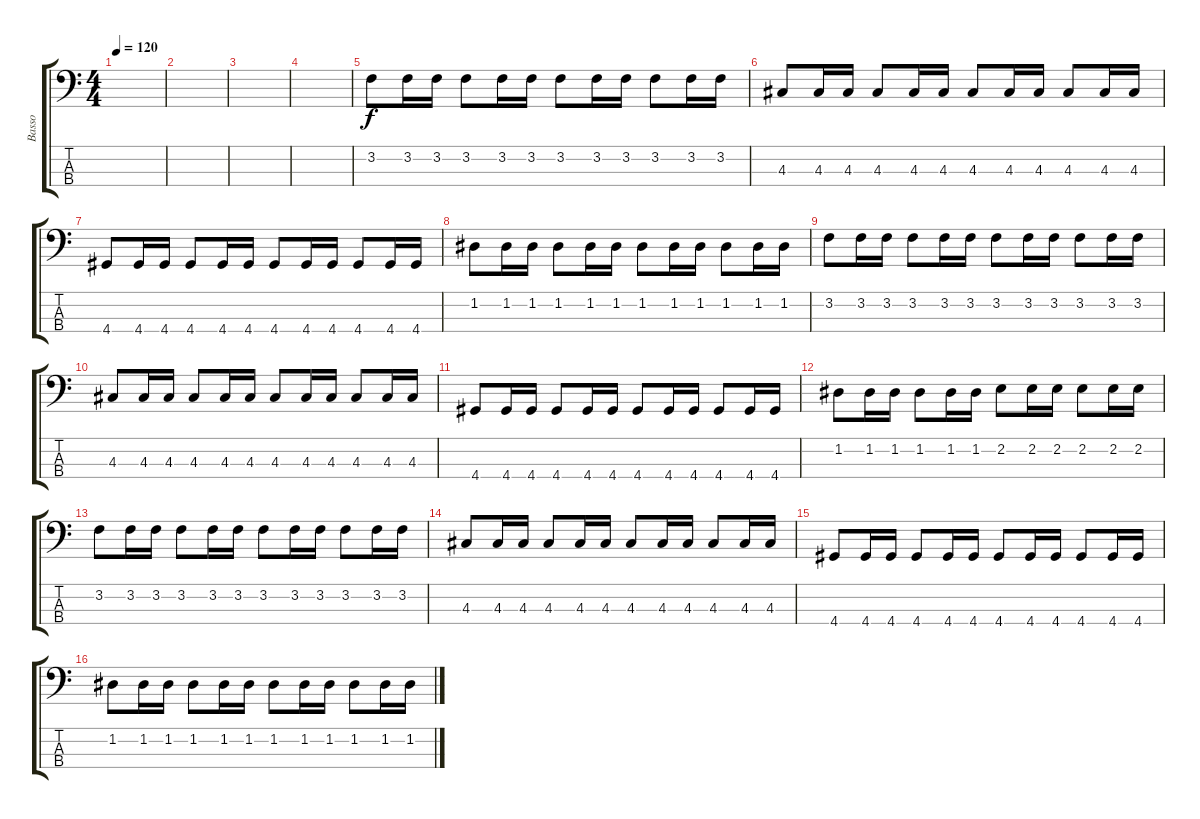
\track ("Basso" "Basso") {instrument electricbassfinger}
\staff {score tabs}
\tuning (G2 D2 A1 E1) {hide}
\ts (4 4)
\tempo 120
\clef f4
\ks c
|
|
|
|
3.2.8 3.2.16 3.2.16 3.2.8 3.2.16 3.2.16 3.2.8 3.2.16 3.2.16 3.2.8 3.2.16 3.2.16 |
4.3.8 4.3.16 4.3.16 4.3.8 4.3.16 4.3.16 4.3.8 4.3.16 4.3.16 4.3.8 4.3.16 4.3.16 |
4.4.8 4.4.16 4.4.16 4.4.8 4.4.16 4.4.16 4.4.8 4.4.16 4.4.16 4.4.8 4.4.16 4.4.16 |
1.2.8 1.2.16 1.2.16 1.2.8 1.2.16 1.2.16 1.2.8 1.2.16 1.2.16 1.2.8 1.2.16 1.2.16 |
3.2.8 3.2.16 3.2.16 3.2.8 3.2.16 3.2.16 3.2.8 3.2.16 3.2.16 3.2.8 3.2.16 3.2.16 |
4.3.8 4.3.16 4.3.16 4.3.8 4.3.16 4.3.16 4.3.8 4.3.16 4.3.16 4.3.8 4.3.16 4.3.16 |
4.4.8 4.4.16 4.4.16 4.4.8 4.4.16 4.4.16 4.4.8 4.4.16 4.4.16 4.4.8 4.4.16 4.4.16 |
1.2.8 1.2.16 1.2.16 1.2.8 1.2.16 1.2.16 2.2.8 2.2.16 2.2.16 2.2.8 2.2.16 2.2.16 |
3.2.8 3.2.16 3.2.16 3.2.8 3.2.16 3.2.16 3.2.8 3.2.16 3.2.16 3.2.8 3.2.16 3.2.16 |
4.3.8 4.3.16 4.3.16 4.3.8 4.3.16 4.3.16 4.3.8 4.3.16 4.3.16 4.3.8 4.3.16 4.3.16 |
4.4.8 4.4.16 4.4.16 4.4.8 4.4.16 4.4.16 4.4.8 4.4.16 4.4.16 4.4.8 4.4.16 4.4.16 |
1.2.8 1.2.16 1.2.16 1.2.8 1.2.16 1.2.16 1.2.8 1.2.16 1.2.16 1.2.8 1.2.16 1.2.16
